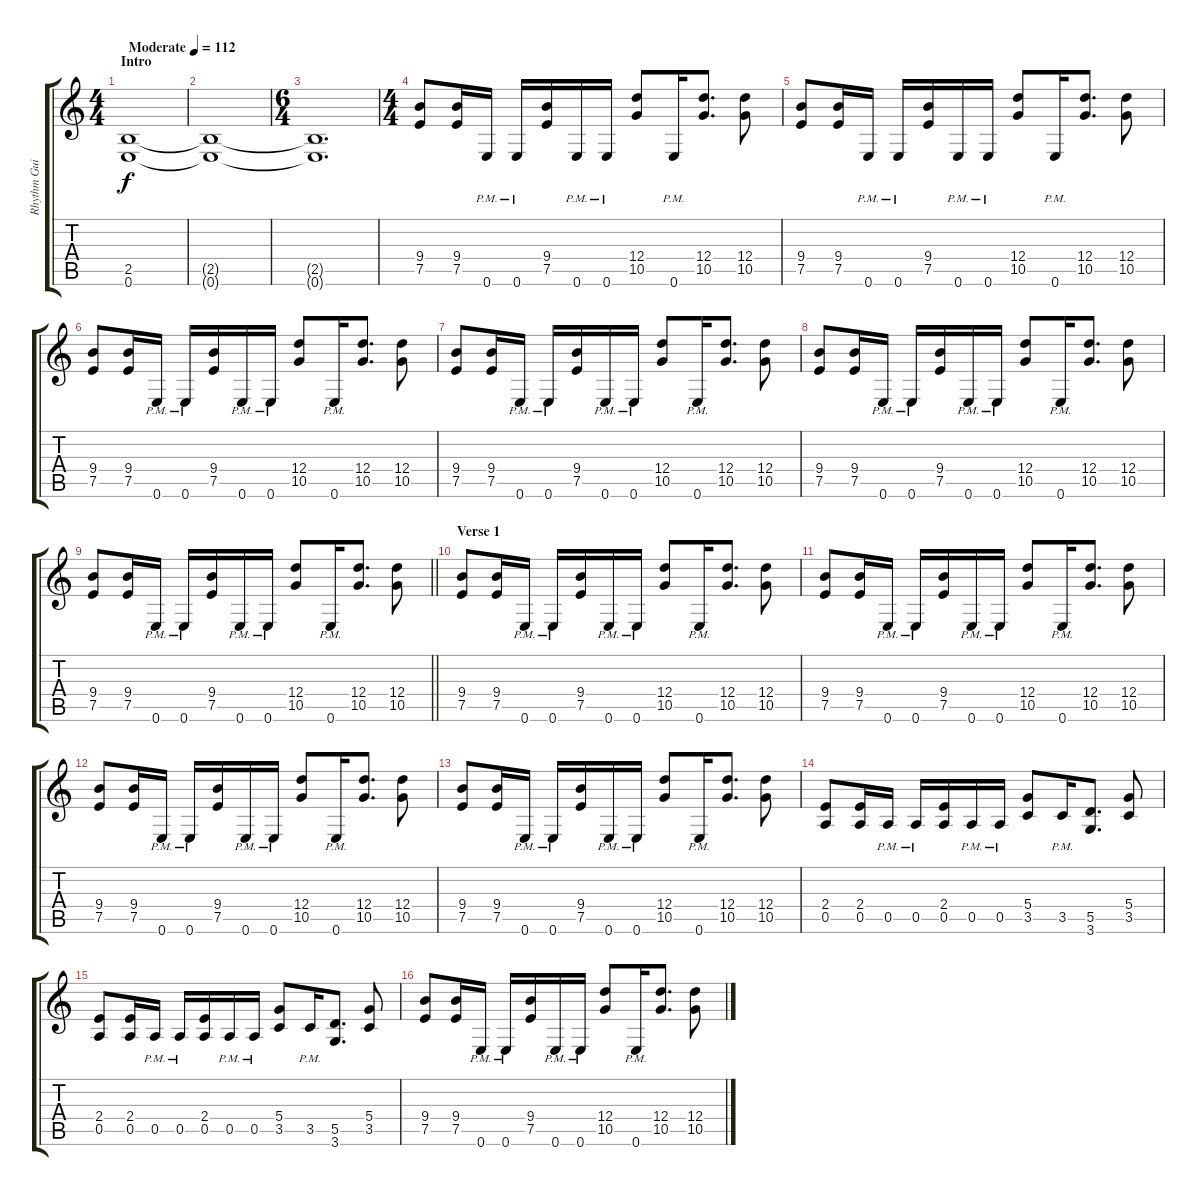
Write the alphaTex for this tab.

\track ("Rhythm Guitar" "Rhythm Gui") {instrument distortionguitar}
\staff {score tabs}
\tuning (E4 B3 G3 D3 A2 E2) {hide}
\ts (4 4)
\section ("" "Intro")
\tempo (112 "Moderate")
\clef g2
\ks c
(2.5 0.6).1{dy f instrument distortionguitar} |
(2.5{t} 0.6{t}).1 |
\ts (6 4)
(2.5{t} 0.6{t}).1{d} |
\ts (4 4)
(9.4 7.5).8 (9.4 7.5).16 0.6{pm}.16 0.6{pm}.16 (9.4 7.5).16 0.6{pm}.16 0.6{pm}.16 (12.4 10.5).8 0.6{pm}.16 (12.4 10.5).8{d} (12.4 10.5).8 |
(9.4 7.5).8 (9.4 7.5).16 0.6{pm}.16 0.6{pm}.16 (9.4 7.5).16 0.6{pm}.16 0.6{pm}.16 (12.4 10.5).8 0.6{pm}.16 (12.4 10.5).8{d} (12.4 10.5).8 |
(9.4 7.5).8 (9.4 7.5).16 0.6{pm}.16 0.6{pm}.16 (9.4 7.5).16 0.6{pm}.16 0.6{pm}.16 (12.4 10.5).8 0.6{pm}.16 (12.4 10.5).8{d} (12.4 10.5).8 |
(9.4 7.5).8 (9.4 7.5).16 0.6{pm}.16 0.6{pm}.16 (9.4 7.5).16 0.6{pm}.16 0.6{pm}.16 (12.4 10.5).8 0.6{pm}.16 (12.4 10.5).8{d} (12.4 10.5).8 |
(9.4 7.5).8 (9.4 7.5).16 0.6{pm}.16 0.6{pm}.16 (9.4 7.5).16 0.6{pm}.16 0.6{pm}.16 (12.4 10.5).8 0.6{pm}.16 (12.4 10.5).8{d} (12.4 10.5).8 |
\barLineRight lightlight
(9.4 7.5).8 (9.4 7.5).16 0.6{pm}.16 0.6{pm}.16 (9.4 7.5).16 0.6{pm}.16 0.6{pm}.16 (12.4 10.5).8 0.6{pm}.16 (12.4 10.5).8{d} (12.4 10.5).8 |
\section ("" "Verse 1")
(9.4 7.5).8 (9.4 7.5).16 0.6{pm}.16 0.6{pm}.16 (9.4 7.5).16 0.6{pm}.16 0.6{pm}.16 (12.4 10.5).8 0.6{pm}.16 (12.4 10.5).8{d} (12.4 10.5).8 |
(9.4 7.5).8 (9.4 7.5).16 0.6{pm}.16 0.6{pm}.16 (9.4 7.5).16 0.6{pm}.16 0.6{pm}.16 (12.4 10.5).8 0.6{pm}.16 (12.4 10.5).8{d} (12.4 10.5).8 |
(9.4 7.5).8 (9.4 7.5).16 0.6{pm}.16 0.6{pm}.16 (9.4 7.5).16 0.6{pm}.16 0.6{pm}.16 (12.4 10.5).8 0.6{pm}.16 (12.4 10.5).8{d} (12.4 10.5).8 |
(9.4 7.5).8 (9.4 7.5).16 0.6{pm}.16 0.6{pm}.16 (9.4 7.5).16 0.6{pm}.16 0.6{pm}.16 (12.4 10.5).8 0.6{pm}.16 (12.4 10.5).8{d} (12.4 10.5).8 |
(2.4 0.5).8 (2.4 0.5).16 0.5{pm}.16 0.5{pm}.16 (2.4 0.5).16 0.5{pm}.16 0.5{pm}.16 (5.4 3.5).8 3.5{pm}.16 (5.5 3.6).8{d} (5.4 3.5).8 |
(2.4 0.5).8 (2.4 0.5).16 0.5{pm}.16 0.5{pm}.16 (2.4 0.5).16 0.5{pm}.16 0.5{pm}.16 (5.4 3.5).8 3.5{pm}.16 (5.5 3.6).8{d} (5.4 3.5).8 |
(9.4 7.5).8 (9.4 7.5).16 0.6{pm}.16 0.6{pm}.16 (9.4 7.5).16 0.6{pm}.16 0.6{pm}.16 (12.4 10.5).8 0.6{pm}.16 (12.4 10.5).8{d} (12.4 10.5).8
